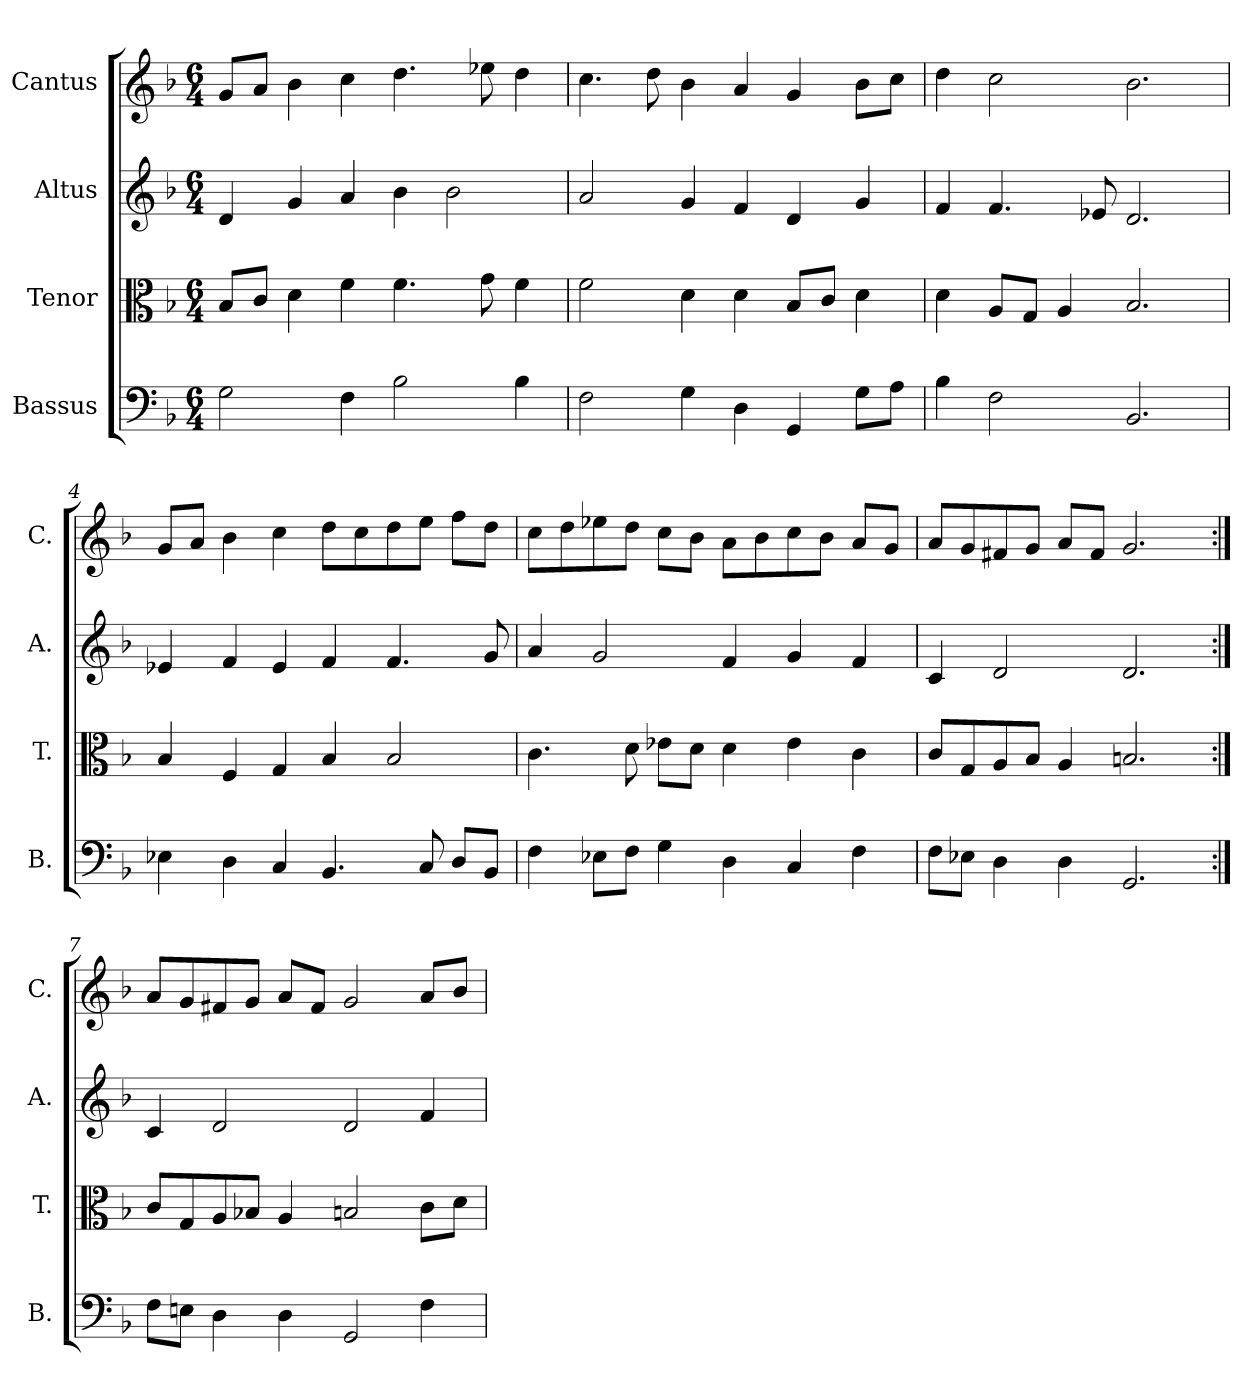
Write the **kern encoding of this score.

**kern	**kern	**kern	**kern
*part4	*part3	*part2	*part1
*staff4	*staff3	*staff2	*staff1
*I"Bassus	*I"Tenor	*I"Altus	*I"Cantus
*I'B.	*I'T.	*I'A.	*I'C.
*clefF4	*clefC3	*clefG2	*clefG2
*k[b-]	*k[b-]	*k[b-]	*k[b-]
*F:	*F:	*F:	*F:
*M6/4	*M6/4	*M6/4	*M6/4
=1	=1	=1	=1
2G\	8B-/L	4d/	8g/L
.	8c/J	.	8a/J
.	4d\	4g/	4b-\
4F\	4f\	4a/	4cc\
2B-\	4.f\	4b-\	4.dd\
.	.	2b-\	.
.	8g\	.	8ee-X\
4B-\	4f\	.	4dd\
=2	=2	=2	=2
2F\	2f\	2a/	4.cc\
.	.	.	8dd\
4G\	4d\	4g/	4b-\
4D\	4d\	4f/	4a/
4GG/	8B-/L	4d/	4g/
.	8c/J	.	.
8G\L	4d\	4g/	8b-\L
8A\J	.	.	8cc\J
=3	=3	=3	=3
4B-\	4d\	4f/	4dd\
2F\	8A/L	4.f/	2cc\
.	8G/J	.	.
.	4A/	.	.
.	.	8e-X/	.
2.BB-/	2.B-/	2.d/	2.b-\
=4	=4	=4	=4
4E-X\	4B-/	4e-X/	8g/L
.	.	.	8a/J
4D\	4F/	4f/	4b-\
4C/	4G/	4e-/	4cc\
4.BB-/	4B-/	4f/	8dd\L
.	.	.	8cc\
.	2B-/	4.f/	8dd\
8C/	.	.	8ee\J
8D/L	.	.	8ff\L
8BB-/J	.	8g/	8dd\J
=5	=5	=5	=5
4F\	4.c\	4a/	8cc\L
.	.	.	8dd\
8E-X\L	.	2g/	8ee-X\
8F\J	8d\	.	8dd\J
4G\	8e-X\L	.	8cc\L
.	8d\J	.	8b-\J
4D\	4d\	4f/	8a\L
.	.	.	8b-\
4C/	4e-\	4g/	8cc\
.	.	.	8b-\J
4F\	4c\	4f/	8a/L
.	.	.	8g/J
=6	=6	=6	=6
8F\L	8c/L	4c/	8a/L
8E-X\J	8G/	.	8g/
4D\	8A/	2d/	8f#X/
.	8B-/J	.	8g/J
4D\	4A/	.	8a/L
.	.	.	8f#/J
2.GG/	2.Bn/	2.d/	2.g/
=7:|!	=7:|!	=7:|!	=7:|!
8F\L	8c/L	4c/	8a/L
8En\J	8G/	.	8g/
4D\	8A/	2d/	8f#X/
.	8B-X/J	.	8g/J
4D\	4A/	.	8a/L
.	.	.	8f#/J
2GG/	2Bn/	2d/	2g/
4F\	8c\L	4f/	8a/L
.	8d\J	.	8b-/J
=	=	=	=
*-	*-	*-	*-
